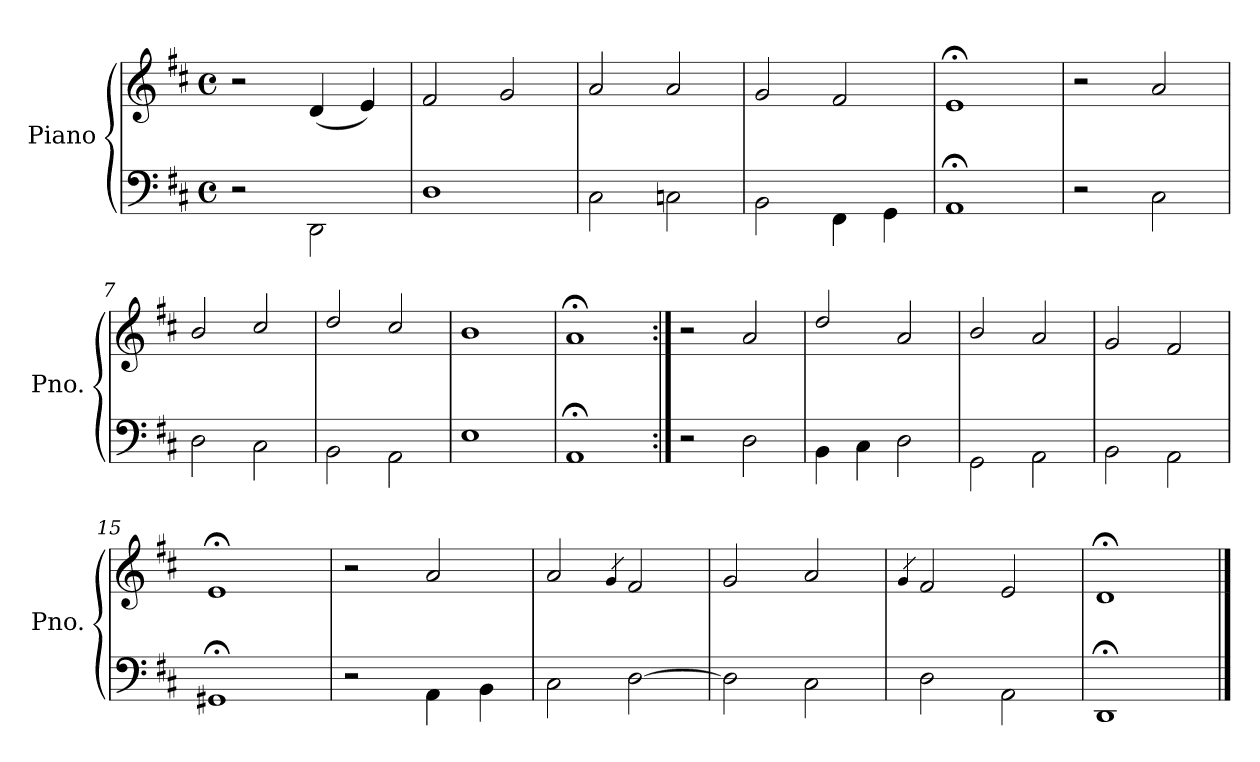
**kern	**kern
*part1	*part1
*staff2	*staff1
*I"Piano	*
*I'Pno.	*
*clefF4	*clefG2
*k[f#c#]	*k[f#c#]
*D:	*D:
*M4/4	*M4/4
*met(c)	*met(c)
=1	=1
2r	2r
2DD\	(4d/
.	4e/)
=2	=2
1D	2f#/
.	2g/
=3	=3
2C#\	2a/
2Cn\	2a/
=4	=4
2BB\	2g/
4FF#\	2f#/
4GG\	.
=5	=5
1AA;	1e;<
=6	=6
2r	2r
2C#\	2a/
=7	=7
2D\	2b/
2C#\	2cc#/
=8	=8
2BB\	2dd/
2AA\	2cc#/
=9	=9
1E	1b
=10	=10
1AA;	1a;<
!!LO:LB:g=z
=11:|!	=11:|!
2r	2r
2D\	2a/
=12	=12
4BB\	2dd/
4C#\	.
2D\	2a/
=13	=13
2GG\	2b/
2AA\	2a/
=14	=14
2BB\	2g/
2AA\	2f#/
=15	=15
1GG#X;	1e;<
=16	=16
2r	2r
4AA\	2a/
4BB\	.
=17	=17
2C#\	2a/
.	4qg/
[<2D\	2f#/
=18	=18
2D\]	2g/
2C#\	2a/
=19	=19
.	4qg/
2D\	2f#/
2AA\	2e/
=20	=20
1DD;	1d;<
==	==
*-	*-
